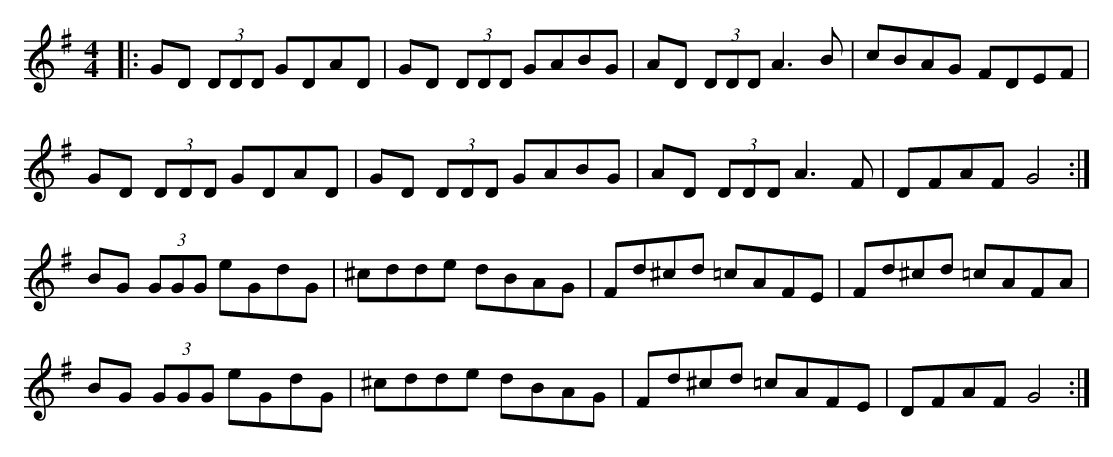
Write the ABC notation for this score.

X:1
M:4/4
K:G
|:GD (3DDD GDAD|GD (3DDD GABG|AD (3DDD A3 B|cBAG FDEF|
GD (3DDD GDAD|GD (3DDD GABG|AD (3DDD A3 F|DFAF G4:|
BG (3GGG eGdG|^cdde dBAG|Fd^cd =cAFE|Fd^cd =cAFA|
BG (3GGG eGdG|^cdde dBAG|Fd^cd =cAFE|DFAF G4:|
